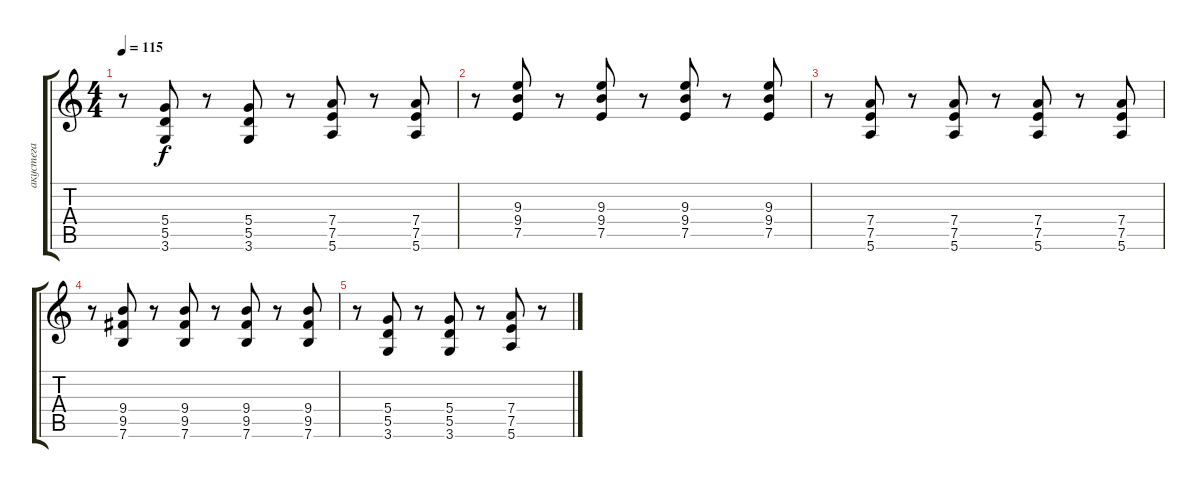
\track ("акустега" "акустега") {instrument acousticguitarsteel}
\staff {score tabs}
\tuning (E4 B3 G3 D3 A2 E2) {hide}
\ts (4 4)
\tempo 115
\clef g2
\ks c
r.8{dy f} (5.4 5.5 3.6).8 r.8 (5.4 5.5 3.6).8 r.8 (7.4 7.5 5.6).8 r.8 (7.4 7.5 5.6).8 |
r.8 (9.3 9.4 7.5).8 r.8 (9.3 9.4 7.5).8 r.8 (9.3 9.4 7.5).8 r.8 (9.3 9.4 7.5).8 |
r.8 (7.4 7.5 5.6).8 r.8 (7.4 7.5 5.6).8 r.8 (7.4 7.5 5.6).8 r.8 (7.4 7.5 5.6).8 |
r.8 (9.4 9.5 7.6).8 r.8 (9.4 9.5 7.6).8 r.8 (9.4 9.5 7.6).8 r.8 (9.4 9.5 7.6).8 |
r.8 (5.4 5.5 3.6).8 r.8 (5.4 5.5 3.6).8 r.8 (7.4 7.5 5.6).8 r.8
